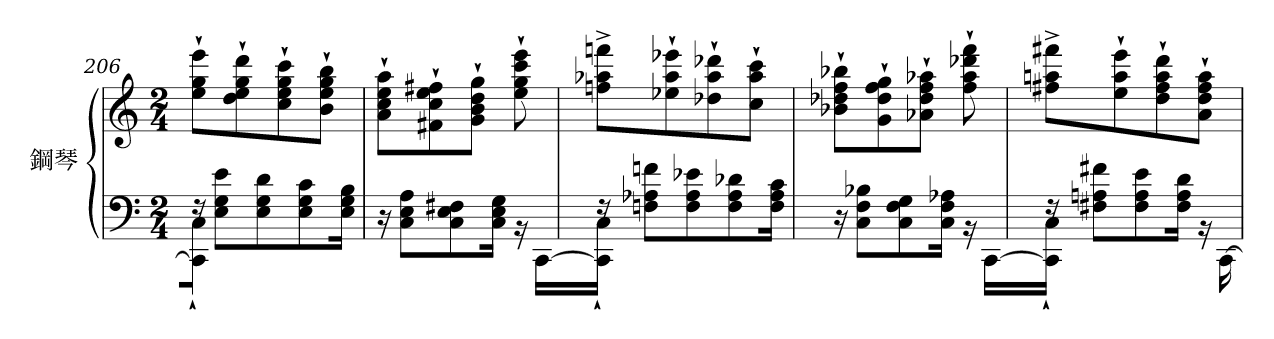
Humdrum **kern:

**kern	**kern
*part1	*part1
*staff2	*staff1
*I"鋼琴	*
*clefF4	*clefG2
*k[]	*k[]
*M2/4	*M2/4
*MM104	*MM104
=206	=206
*^	*
16rF	16CC\]` 16C\`JJ	8ee\` 8gg\` 8eee\`L
8E\ 8G\ 8e\L	4..ryy	.
*	*	*MM134
.	.	8dd\` 8ee\` 8gg\` 8ddd\`
8E\ 8G\ 8d\	.	.
*	*	*MM150
.	.	8cc\` 8ee\` 8gg\` 8ccc\`
8E\ 8G\ 8c\	.	.
.	.	8b\` 8ee\` 8gg\` 8bb\`J
16E\ 16G\ 16B\Jk	.	.
!!LO:LB:g=z
=207	=207	=207
16r	4.ryy	8a\` 8cc\` 8ee\` 8aa\`L
8C\ 8E\ 8A\L	.	.
.	.	8f#X\` 8cc\` 8ee\` 8ff#X\`
8C\ 8E\ 8F#X\	.	.
.	.	8g\` 8b\` 8dd\` 8gg\`J
16C\ 16E\ 16G\Jk	.	.
8ryy	16rBB	8ee\` 8gg\` 8ccc\` 8eee\`
.	[16CC\LL	.
=208	=208	=208
16rF	16CC\]` 16C\`JJ	8ffn\^ 8aa-X\^ 8fffn\^L
8Fn\ 8A-X\ 8fn\L	4..ryy	.
.	.	8ee-X\` 8aa-\` 8eee-X\`
8F\ 8A-\ 8e-X\	.	.
.	.	8dd-X\` 8aa-\` 8ddd-X\`
8F\ 8A-\ 8d-X\	.	.
.	.	8cc\` 8aa-\` 8ccc\`J
16F\ 16A-\ 16c\Jk	.	.
=209	=209	=209
16r	4.ryy	8b-X\` 8dd-X\` 8ff\` 8bb-X\`L
8C\ 8F\ 8B-X\L	.	.
.	.	8g\` 8dd-\` 8ff\` 8gg\`
8C\ 8F\ 8G\	.	.
.	.	8a-X\` 8dd-\` 8ff\` 8aa-X\`J
16C\ 16F\ 16A-X\Jk	.	.
8ryy	16rBB	8ff\` 8aa-\` 8ddd-X\` 8fff\`
.	[16CC\LL	.
=210	=210	=210
16rF	16CC\]` 16C\`JJ	8ff#X\^ 8aan\^ 8fff#X\^L
8F#X\ 8An\ 8f#X\L	16ryy	.
*v	*v	*
.	8ee\` 8aa\` 8eee\`
8F#\ 8A\ 8e\	.
.	8dd\` 8ff#\` 8aa\` 8ddd\`
16F#\ 16A\ 16d\Jk	.
*^	*
8ryy	16rBB	8a\` 8dd\` 8ff#\` 8aa\`J
.	[16CC\LL	.
*v	*v	*
=	=
*-	*-
